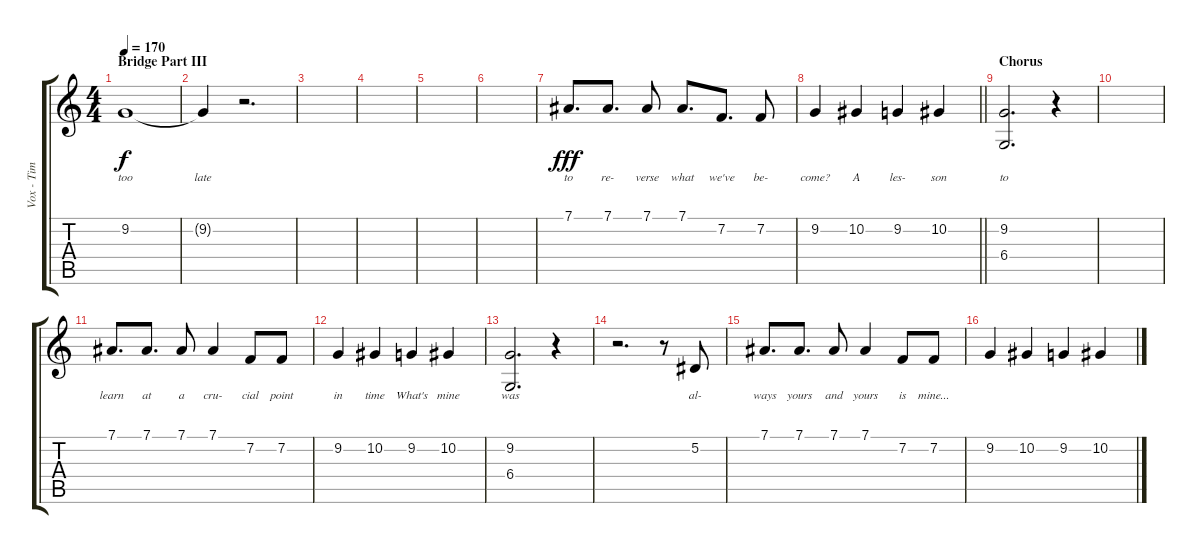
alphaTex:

\track ("Vox - Tim" "Vox - Tim") {instrument oboe}
\staff {score tabs}
\tuning (Eb4 Bb3 Gb3 Db3 Ab2 Eb2) {hide}
\ts (4 4)
\section ("" "Bridge Part III")
\tempo 170
\clef g2
\ks c
9.2.1{lyrics (0 "too") lyrics (1 "") lyrics (2 "") lyrics (3 "") lyrics (4 "") dy f} |
9.2{t}.4{lyrics (0 "late") lyrics (1 "") lyrics (2 "") lyrics (3 "") lyrics (4 "") volume 5} r.2{d} |
|
|
|
|
7.1.8{d lyrics (0 "to") lyrics (1 "") lyrics (2 "") lyrics (3 "") lyrics (4 "") dy fff volume 16} 7.1.8{d lyrics (0 "re-") lyrics (1 "") lyrics (2 "") lyrics (3 "") lyrics (4 "")} 7.1.8{lyrics (0 "verse") lyrics (1 "") lyrics (2 "") lyrics (3 "") lyrics (4 "")} 7.1.8{d lyrics (0 "what") lyrics (1 "") lyrics (2 "") lyrics (3 "") lyrics (4 "")} 7.2.8{d lyrics (0 "we've") lyrics (1 "") lyrics (2 "") lyrics (3 "") lyrics (4 "")} 7.2.8{lyrics (0 "be-") lyrics (1 "") lyrics (2 "") lyrics (3 "") lyrics (4 "")} |
\barLineRight lightlight
9.2.4{lyrics (0 "come?") lyrics (1 "") lyrics (2 "") lyrics (3 "") lyrics (4 "")} 10.2.4{lyrics (0 "A") lyrics (1 "") lyrics (2 "") lyrics (3 "") lyrics (4 "")} 9.2.4{lyrics (0 "les-") lyrics (1 "") lyrics (2 "") lyrics (3 "") lyrics (4 "")} 10.2.4{lyrics (0 "son") lyrics (1 "") lyrics (2 "") lyrics (3 "") lyrics (4 "")} |
\section ("" "Chorus")
(9.2 6.4).2{d lyrics (0 "to") lyrics (1 "") lyrics (2 "") lyrics (3 "") lyrics (4 "")} r.4 |
|
7.1.8{d lyrics (0 "learn") lyrics (1 "") lyrics (2 "") lyrics (3 "") lyrics (4 "")} 7.1.8{d lyrics (0 "at") lyrics (1 "") lyrics (2 "") lyrics (3 "") lyrics (4 "")} 7.1.8{lyrics (0 "a") lyrics (1 "") lyrics (2 "") lyrics (3 "") lyrics (4 "")} 7.1.4{lyrics (0 "cru-") lyrics (1 "") lyrics (2 "") lyrics (3 "") lyrics (4 "")} 7.2.8{lyrics (0 "cial") lyrics (1 "") lyrics (2 "") lyrics (3 "") lyrics (4 "")} 7.2.8{lyrics (0 "point") lyrics (1 "") lyrics (2 "") lyrics (3 "") lyrics (4 "")} |
9.2.4{lyrics (0 "in") lyrics (1 "") lyrics (2 "") lyrics (3 "") lyrics (4 "")} 10.2.4{lyrics (0 "time") lyrics (1 "") lyrics (2 "") lyrics (3 "") lyrics (4 "")} 9.2.4{lyrics (0 "What's") lyrics (1 "") lyrics (2 "") lyrics (3 "") lyrics (4 "")} 10.2.4{lyrics (0 "mine") lyrics (1 "") lyrics (2 "") lyrics (3 "") lyrics (4 "")} |
(9.2 6.4).2{d lyrics (0 "was") lyrics (1 "") lyrics (2 "") lyrics (3 "") lyrics (4 "")} r.4 |
r.2{d} r.8 5.2.8{lyrics (0 "al-") lyrics (1 "") lyrics (2 "") lyrics (3 "") lyrics (4 "")} |
7.1.8{d lyrics (0 "ways") lyrics (1 "") lyrics (2 "") lyrics (3 "") lyrics (4 "")} 7.1.8{d lyrics (0 "yours") lyrics (1 "") lyrics (2 "") lyrics (3 "") lyrics (4 "")} 7.1.8{lyrics (0 "and") lyrics (1 "") lyrics (2 "") lyrics (3 "") lyrics (4 "")} 7.1.4{lyrics (0 "yours") lyrics (1 "") lyrics (2 "") lyrics (3 "") lyrics (4 "")} 7.2.8{lyrics (0 "is") lyrics (1 "") lyrics (2 "") lyrics (3 "") lyrics (4 "")} 7.2.8{lyrics (0 "mine...") lyrics (1 "") lyrics (2 "") lyrics (3 "") lyrics (4 "")} |
9.2.4 10.2.4 9.2.4 10.2.4
